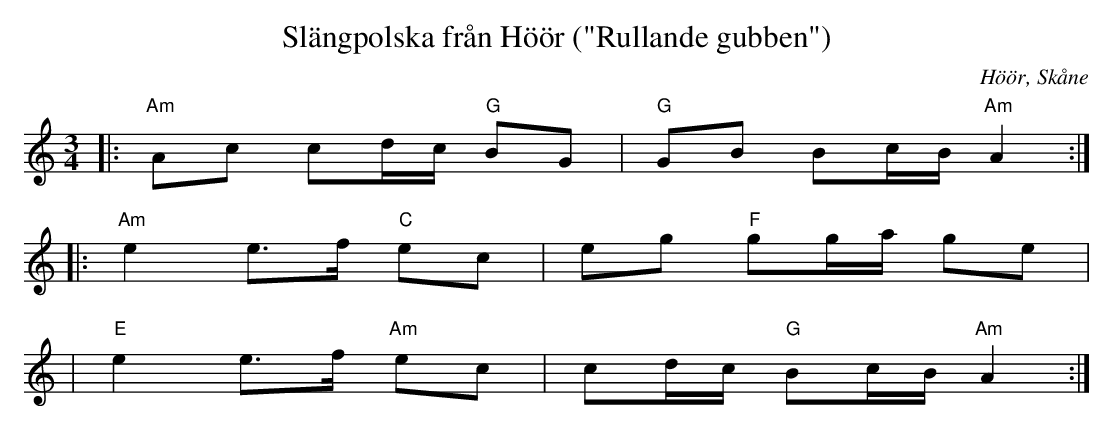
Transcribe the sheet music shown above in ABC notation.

X:1
T:Slängpolska från Höör ("Rullande gubben")
O:Höör, Skåne
M:3/4
L:1/16
K:Am
|: "Am"A2c2 c2dc "G"B2G2 | "G"G2B2 B2cB "Am"A4 :|
|: "Am"e4 e3f "C"e2c2 | e2g2 "F"g2ga g2e2 |
| "E"e4 e3f  "Am"e2c2 | c2dc "G"B2cB "Am"A4 :|
